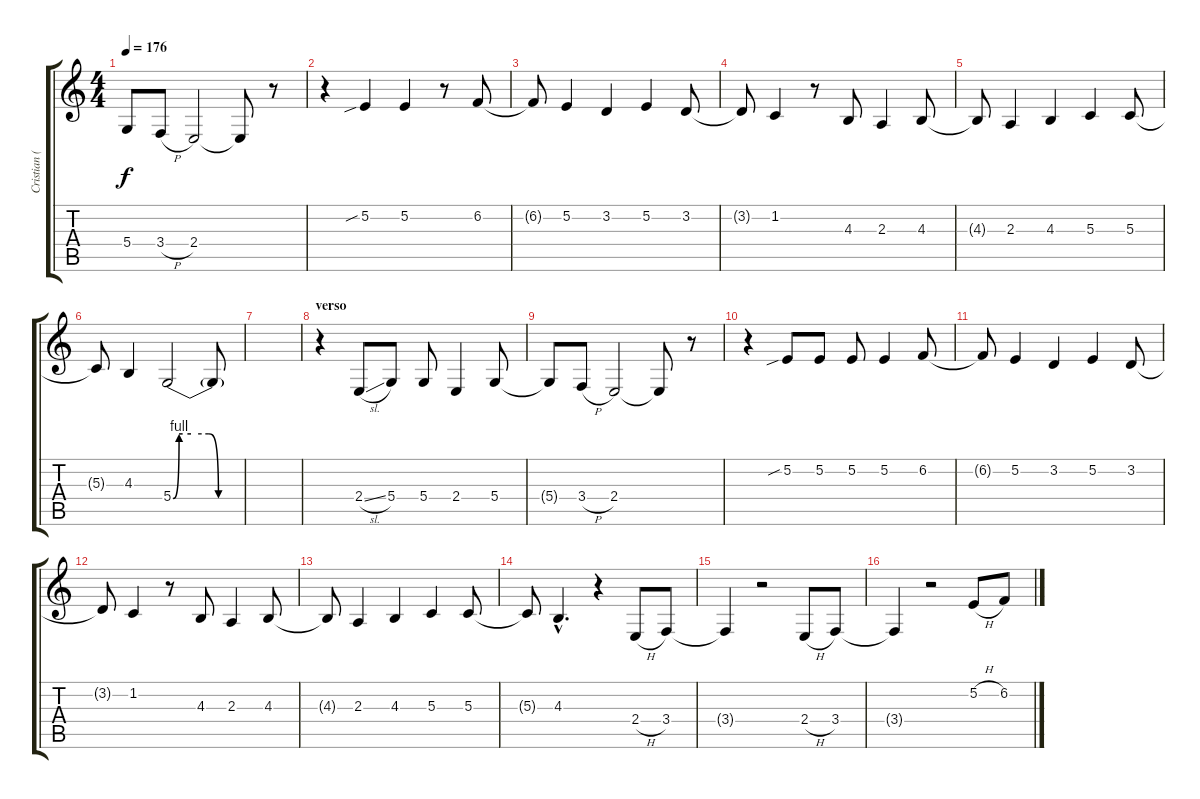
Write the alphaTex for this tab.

\track ("Cristian (voz)" "Cristian (") {instrument lead6voice}
\staff {score tabs}
\tuning (E4 B3 G3 D3 A2 E2) {hide}
\ts (4 4)
\tempo 176
\clef g2
\ks c
5.4{t}.8{dy f} 3.4{h}.8 2.4.2 2.4{t}.8 r.8 |
r.4 5.2{sib}.4 5.2.4 r.8 6.2.8 |
6.2{t}.8 5.2.4 3.2.4 5.2.4 3.2.8 |
3.2{t}.8 1.2.4 r.8 4.3.8 2.3.4 4.3.8 |
4.3{t}.8 2.3.4 4.3.4 5.3.4 5.3.8 |
5.3{t}.8 4.3.4 5.4{be (custom 0 0 5 4 8 4 15 4 30 4 38 0 45 0 60 0)}.2 5.4{t}.8 |
|
\section ("" "verso")
r.4 2.4{sl}.8 5.4.8 5.4.8 2.4.4 5.4.8 |
5.4{t}.8 3.4{h}.8 2.4.2 2.4{t}.8 r.8 |
r.4 5.2{sib}.8 5.2.8 5.2.8 5.2.4 6.2.8 |
6.2{t}.8 5.2.4 3.2.4 5.2.4 3.2.8 |
3.2{t}.8 1.2.4 r.8 4.3.8 2.3.4 4.3.8 |
4.3{t}.8 2.3.4 4.3.4 5.3.4 5.3.8 |
5.3{t}.8 4.3{hac}.4{d} r.4 2.4{h}.8 3.4.8 |
3.4{t}.4 r.2 2.4{h}.8 3.4.8 |
3.4{t}.4 r.2 5.2{h}.8 6.2.8
